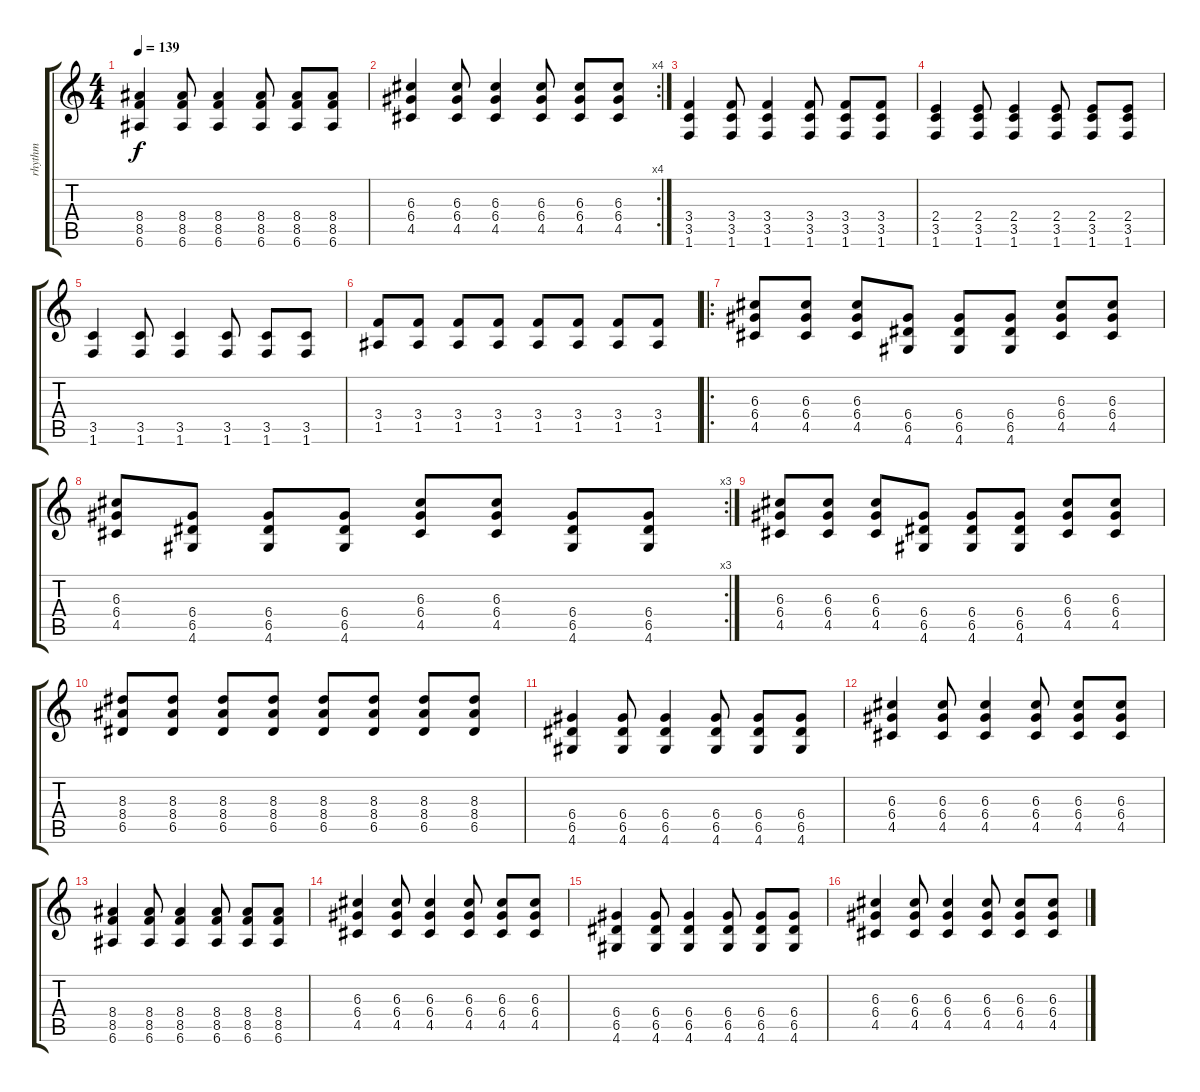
\track ("rhythm" "rhythm") {instrument electricguitarclean}
\staff {score tabs}
\tuning (E4 B3 G3 D3 A2 E2) {hide}
\ts (4 4)
\tempo 139
\clef g2
\ks c
(8.4 8.5 6.6).4{dy f} (8.4 8.5 6.6).8 (8.4 8.5 6.6).4 (8.4 8.5 6.6).8 (8.4 8.5 6.6).8 (8.4 8.5 6.6).8 |
\rc 4
(6.3 6.4 4.5).4 (6.3 6.4 4.5).8 (6.3 6.4 4.5).4 (6.3 6.4 4.5).8 (6.3 6.4 4.5).8 (6.3 6.4 4.5).8 |
(3.4 3.5 1.6).4 (3.4 3.5 1.6).8 (3.4 3.5 1.6).4 (3.4 3.5 1.6).8 (3.4 3.5 1.6).8 (3.4 3.5 1.6).8 |
(2.4 3.5 1.6).4 (2.4 3.5 1.6).8 (2.4 3.5 1.6).4 (2.4 3.5 1.6).8 (2.4 3.5 1.6).8 (2.4 3.5 1.6).8 |
(3.5 1.6).4 (3.5 1.6).8 (3.5 1.6).4 (3.5 1.6).8 (3.5 1.6).8 (3.5 1.6).8 |
(3.4 1.5).8 (3.4 1.5).8 (3.4 1.5).8 (3.4 1.5).8 (3.4 1.5).8 (3.4 1.5).8 (3.4 1.5).8 (3.4 1.5).8 |
\ro
(6.3 6.4 4.5).8 (6.3 6.4 4.5).8 (6.3 6.4 4.5).8 (6.4 6.5 4.6).8 (6.4 6.5 4.6).8 (6.4 6.5 4.6).8 (6.3 6.4 4.5).8 (6.3 6.4 4.5).8 |
\rc 3
(6.3 6.4 4.5).8 (6.4 6.5 4.6).8 (6.4 6.5 4.6).8 (6.4 6.5 4.6).8 (6.3 6.4 4.5).8 (6.3 6.4 4.5).8 (6.4 6.5 4.6).8 (6.4 6.5 4.6).8 |
(6.3 6.4 4.5).8 (6.3 6.4 4.5).8 (6.3 6.4 4.5).8 (6.4 6.5 4.6).8 (6.4 6.5 4.6).8 (6.4 6.5 4.6).8 (6.3 6.4 4.5).8 (6.3 6.4 4.5).8 |
(8.3 8.4 6.5).8 (8.3 8.4 6.5).8 (8.3 8.4 6.5).8 (8.3 8.4 6.5).8 (8.3 8.4 6.5).8 (8.3 8.4 6.5).8 (8.3 8.4 6.5).8 (8.3 8.4 6.5).8 |
(6.4 6.5 4.6).4 (6.4 6.5 4.6).8 (6.4 6.5 4.6).4 (6.4 6.5 4.6).8 (6.4 6.5 4.6).8 (6.4 6.5 4.6).8 |
(6.3 6.4 4.5).4 (6.3 6.4 4.5).8 (6.3 6.4 4.5).4 (6.3 6.4 4.5).8 (6.3 6.4 4.5).8 (6.3 6.4 4.5).8 |
(8.4 8.5 6.6).4 (8.4 8.5 6.6).8 (8.4 8.5 6.6).4 (8.4 8.5 6.6).8 (8.4 8.5 6.6).8 (8.4 8.5 6.6).8 |
(6.3 6.4 4.5).4 (6.3 6.4 4.5).8 (6.3 6.4 4.5).4 (6.3 6.4 4.5).8 (6.3 6.4 4.5).8 (6.3 6.4 4.5).8 |
(6.4 6.5 4.6).4 (6.4 6.5 4.6).8 (6.4 6.5 4.6).4 (6.4 6.5 4.6).8 (6.4 6.5 4.6).8 (6.4 6.5 4.6).8 |
(6.3 6.4 4.5).4 (6.3 6.4 4.5).8 (6.3 6.4 4.5).4 (6.3 6.4 4.5).8 (6.3 6.4 4.5).8 (6.3 6.4 4.5).8
